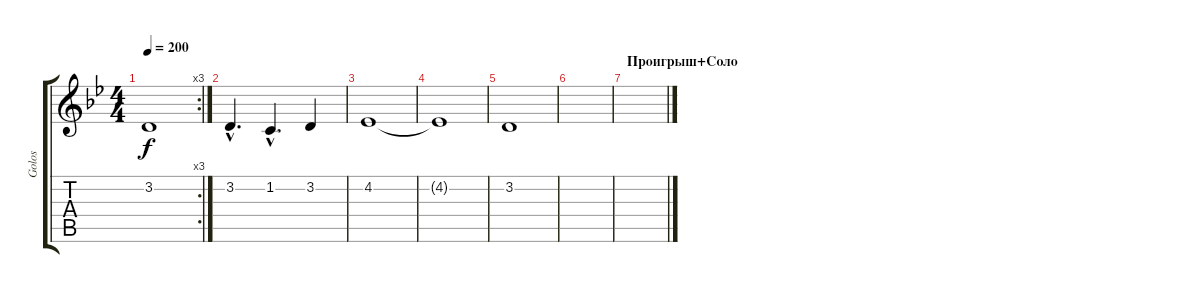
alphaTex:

\track ("Golos" "Golos") {instrument tenorsax}
\staff {score tabs}
\tuning (E4 B3 G3 D3 A2 E2) {hide}
\rc 3
\ts (4 4)
\tempo 200
\clef g2
\ks bb
3.2.1{dy f} |
3.2{hac}.4{d} 1.2{hac}.4{d} 3.2.4 |
4.2.1 |
4.2{t}.1 |
3.2.1 |
|
\section ("" "Проигрыш+Соло")
